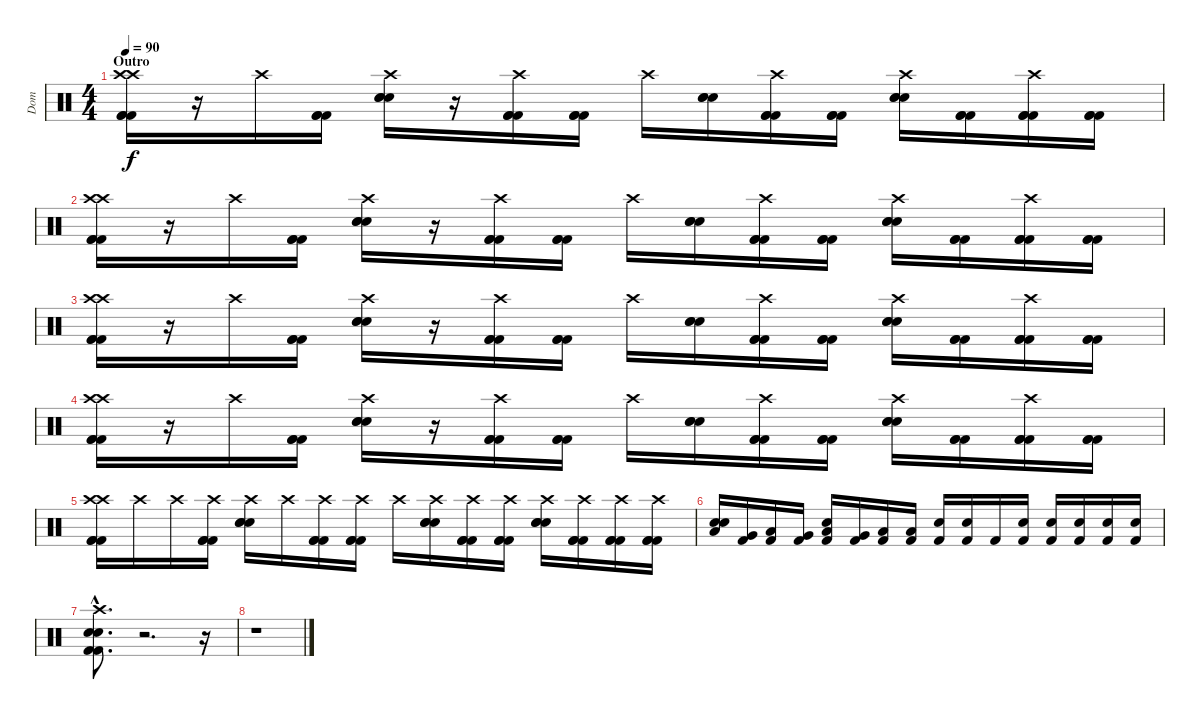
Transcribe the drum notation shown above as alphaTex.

\track ("Dom" "Dom") {instrument percussion}
\staff {score}
\articulation defaults
\ts (4 4)
\section ("" "Outro")
\tempo 90
\clef neutral
\ks c
("Crash high (hit)" "Crash high (hit)" "Kick (hit) 2" "Kick (hit) 2" "Kick (hit) 2").16{dy f} r.16 "Crash high (hit)".16 ("Kick (hit) 2" "Kick (hit) 2" "Kick (hit) 2").16 ("Crash high (hit)" "Electric Snare (hit)" "Electric Snare (hit)" "Electric Snare (hit)").16 r.16 ("Crash high (hit)" "Kick (hit) 2" "Kick (hit) 2" "Kick (hit) 2").16 ("Kick (hit) 2" "Kick (hit) 2" "Kick (hit) 2").16 "Crash high (hit)".16 ("Electric Snare (hit)" "Electric Snare (hit)" "Electric Snare (hit)").16 ("Crash high (hit)" "Kick (hit) 2" "Kick (hit) 2" "Kick (hit) 2").16 ("Kick (hit) 2" "Kick (hit) 2" "Kick (hit) 2").16 ("Crash high (hit)" "Electric Snare (hit)" "Electric Snare (hit)" "Electric Snare (hit)").16 ("Kick (hit) 2" "Kick (hit) 2" "Kick (hit) 2").16 ("Crash high (hit)" "Kick (hit) 2" "Kick (hit) 2" "Kick (hit) 2").16 ("Kick (hit) 2" "Kick (hit) 2" "Kick (hit) 2").16 |
("Crash high (hit)" "Crash high (hit)" "Kick (hit) 2" "Kick (hit) 2" "Kick (hit) 2").16 r.16 "Crash high (hit)".16 ("Kick (hit) 2" "Kick (hit) 2" "Kick (hit) 2").16 ("Crash high (hit)" "Electric Snare (hit)" "Electric Snare (hit)" "Electric Snare (hit)").16 r.16 ("Crash high (hit)" "Kick (hit) 2" "Kick (hit) 2" "Kick (hit) 2").16 ("Kick (hit) 2" "Kick (hit) 2" "Kick (hit) 2").16 "Crash high (hit)".16 ("Electric Snare (hit)" "Electric Snare (hit)" "Electric Snare (hit)").16 ("Crash high (hit)" "Kick (hit) 2" "Kick (hit) 2" "Kick (hit) 2").16 ("Kick (hit) 2" "Kick (hit) 2" "Kick (hit) 2").16 ("Crash high (hit)" "Electric Snare (hit)" "Electric Snare (hit)" "Electric Snare (hit)").16 ("Kick (hit) 2" "Kick (hit) 2" "Kick (hit) 2").16 ("Crash high (hit)" "Kick (hit) 2" "Kick (hit) 2" "Kick (hit) 2").16 ("Kick (hit) 2" "Kick (hit) 2" "Kick (hit) 2").16 |
("Crash high (hit)" "Crash high (hit)" "Kick (hit) 2" "Kick (hit) 2" "Kick (hit) 2").16 r.16 "Crash high (hit)".16 ("Kick (hit) 2" "Kick (hit) 2" "Kick (hit) 2").16 ("Crash high (hit)" "Electric Snare (hit)" "Electric Snare (hit)" "Electric Snare (hit)").16 r.16 ("Crash high (hit)" "Kick (hit) 2" "Kick (hit) 2" "Kick (hit) 2").16 ("Kick (hit) 2" "Kick (hit) 2" "Kick (hit) 2").16 "Crash high (hit)".16 ("Electric Snare (hit)" "Electric Snare (hit)" "Electric Snare (hit)").16 ("Crash high (hit)" "Kick (hit) 2" "Kick (hit) 2" "Kick (hit) 2").16 ("Kick (hit) 2" "Kick (hit) 2" "Kick (hit) 2").16 ("Crash high (hit)" "Electric Snare (hit)" "Electric Snare (hit)" "Electric Snare (hit)").16 ("Kick (hit) 2" "Kick (hit) 2" "Kick (hit) 2").16 ("Crash high (hit)" "Kick (hit) 2" "Kick (hit) 2" "Kick (hit) 2").16 ("Kick (hit) 2" "Kick (hit) 2" "Kick (hit) 2").16 |
("Crash high (hit)" "Crash high (hit)" "Kick (hit) 2" "Kick (hit) 2" "Kick (hit) 2").16 r.16 "Crash high (hit)".16 ("Kick (hit) 2" "Kick (hit) 2" "Kick (hit) 2").16 ("Crash high (hit)" "Electric Snare (hit)" "Electric Snare (hit)" "Electric Snare (hit)").16 r.16 ("Crash high (hit)" "Kick (hit) 2" "Kick (hit) 2" "Kick (hit) 2").16 ("Kick (hit) 2" "Kick (hit) 2" "Kick (hit) 2").16 "Crash high (hit)".16 ("Electric Snare (hit)" "Electric Snare (hit)" "Electric Snare (hit)").16 ("Crash high (hit)" "Kick (hit) 2" "Kick (hit) 2" "Kick (hit) 2").16 ("Kick (hit) 2" "Kick (hit) 2" "Kick (hit) 2").16 ("Crash high (hit)" "Electric Snare (hit)" "Electric Snare (hit)" "Electric Snare (hit)").16 ("Kick (hit) 2" "Kick (hit) 2" "Kick (hit) 2").16 ("Crash high (hit)" "Kick (hit) 2" "Kick (hit) 2" "Kick (hit) 2").16 ("Kick (hit) 2" "Kick (hit) 2" "Kick (hit) 2").16 |
("Crash high (hit)" "Crash high (hit)" "Kick (hit) 2" "Kick (hit) 2" "Kick (hit) 2").16 "Crash high (hit)".16 "Crash high (hit)".16 ("Crash high (hit)" "Kick (hit) 2" "Kick (hit) 2" "Kick (hit) 2").16 ("Crash high (hit)" "Electric Snare (hit)" "Electric Snare (hit)" "Electric Snare (hit)").16 "Crash high (hit)".16 ("Crash high (hit)" "Kick (hit) 2" "Kick (hit) 2" "Kick (hit) 2").16 ("Crash high (hit)" "Kick (hit) 2" "Kick (hit) 2" "Kick (hit) 2").16 "Crash high (hit)".16 ("Crash high (hit)" "Electric Snare (hit)" "Electric Snare (hit)" "Electric Snare (hit)").16 ("Crash high (hit)" "Kick (hit) 2" "Kick (hit) 2" "Kick (hit) 2").16 ("Crash high (hit)" "Kick (hit) 2" "Kick (hit) 2" "Kick (hit) 2").16 ("Crash high (hit)" "Electric Snare (hit)" "Electric Snare (hit)" "Electric Snare (hit)").16 ("Crash high (hit)" "Kick (hit) 2" "Kick (hit) 2" "Kick (hit) 2").16 ("Crash high (hit)" "Kick (hit) 2" "Kick (hit) 2" "Kick (hit) 2").16 ("Crash high (hit)" "Kick (hit) 2" "Kick (hit) 2" "Kick (hit) 2").16 |
("Low Tom (hit)" "Snare (hit) 2" "Electric Snare (hit)").16 ("Very Low Tom (hit)" "Kick (hit) 2").16 ("Low Floor Tom (hit)" "Kick (hit) 2").16 ("Very Low Tom (hit)" "Kick (hit) 2").16 ("Low Floor Tom (hit)" "Electric Snare (hit)" "Kick (hit) 2").16 ("Very Low Tom (hit)" "Kick (hit) 2").16 ("Low Floor Tom (hit)" "Kick (hit) 2").16 ("Low Floor Tom (hit)" "Kick (hit) 2").16 ("Electric Snare (hit)" "Kick (hit) 2").16 ("Electric Snare (hit)" "Kick (hit) 2").16 "Kick (hit) 2".16 ("Electric Snare (hit)" "Kick (hit) 2").16 ("Electric Snare (hit)" "Kick (hit) 2").16 ("Electric Snare (hit)" "Kick (hit) 2").16 ("Electric Snare (hit)" "Kick (hit) 2").16 ("Electric Snare (hit)" "Kick (hit) 2").16 |
("Snare (hit) 2"{hac} "Snare (hit) 2"{hac} "Kick (hit) 2"{hac} "Kick (hit) 2"{hac} "Crash high (hit)"{hac}).8{d} r.2{d} r.16 |
r.1
